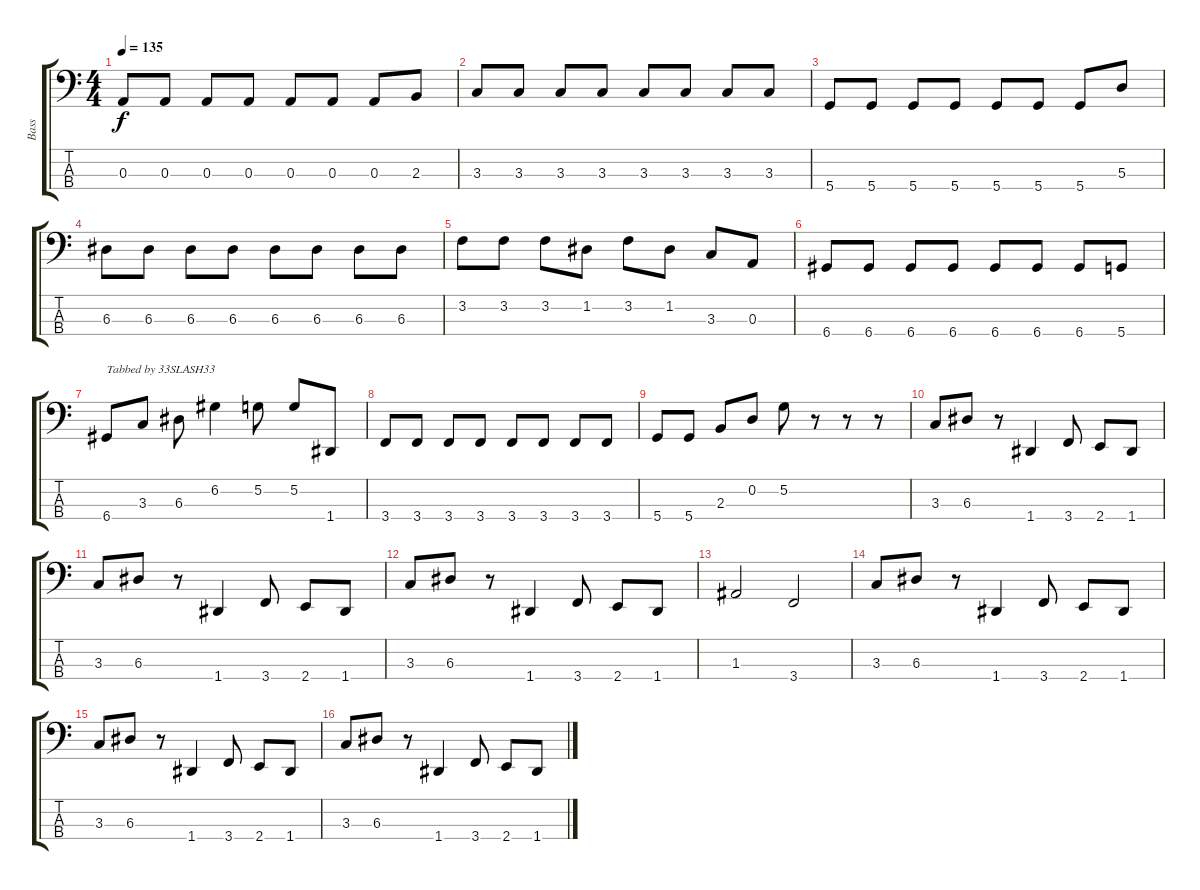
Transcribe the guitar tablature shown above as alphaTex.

\track ("Bass" "Bass") {instrument electricbassfinger}
\staff {score tabs}
\tuning (G2 D2 A1 D1) {hide}
\ts (4 4)
\tempo 135
\clef f4
\ks c
0.3.8{dy f} 0.3.8 0.3.8 0.3.8 0.3.8 0.3.8 0.3.8 2.3.8 |
3.3.8 3.3.8 3.3.8 3.3.8 3.3.8 3.3.8 3.3.8 3.3.8 |
5.4.8 5.4.8 5.4.8 5.4.8 5.4.8 5.4.8 5.4.8 5.3.8 |
6.3.8 6.3.8 6.3.8 6.3.8 6.3.8 6.3.8 6.3.8 6.3.8 |
3.2.8 3.2.8 3.2.8 1.2.8 3.2.8 1.2.8 3.3.8 0.3.8 |
6.4.8 6.4.8 6.4.8 6.4.8 6.4.8 6.4.8 6.4.8 5.4.8 |
6.4.8{txt "Tabbed by 33SLASH33"} 3.3.8 6.3.8 6.2.4 5.2.8 5.2.8 1.4.8 |
3.4.8 3.4.8 3.4.8 3.4.8 3.4.8 3.4.8 3.4.8 3.4.8 |
5.4.8 5.4.8 2.3.8 0.2.8 5.2.8 r.8 r.8 r.8 |
3.3.8 6.3.8 r.8 1.4.4 3.4.8 2.4.8 1.4.8 |
3.3.8 6.3.8 r.8 1.4.4 3.4.8 2.4.8 1.4.8 |
3.3.8 6.3.8 r.8 1.4.4 3.4.8 2.4.8 1.4.8 |
1.3.2 3.4.2 |
3.3.8 6.3.8 r.8 1.4.4 3.4.8 2.4.8 1.4.8 |
3.3.8 6.3.8 r.8 1.4.4 3.4.8 2.4.8 1.4.8 |
3.3.8 6.3.8 r.8 1.4.4 3.4.8 2.4.8 1.4.8
